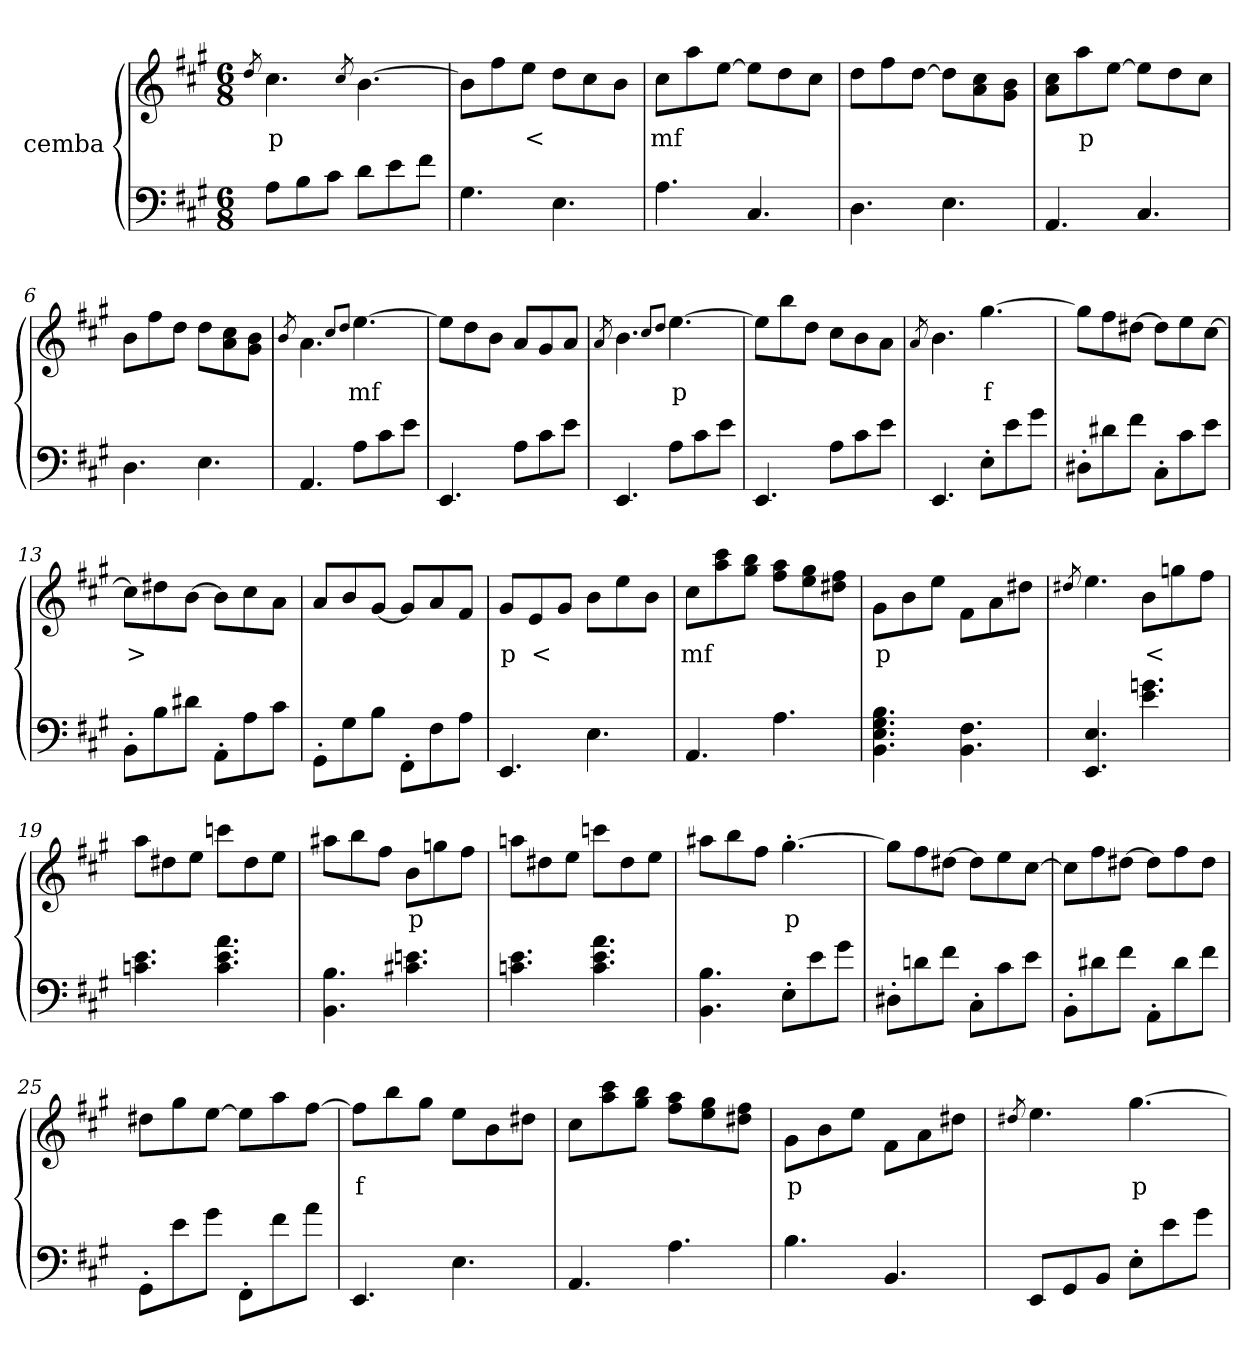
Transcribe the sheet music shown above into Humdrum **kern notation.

**kern	**kern	**text
*part2	*part1	*part1
*staff2	*staff1	*staff1
*I"cemba	*I"cemba	*
*clefF4	*clefG2	*
*k[f#c#g#]	*k[f#c#g#]	*
*A:	*A:	*
*M6/8	*M6/8	*
=1	=1	=1
.	8qdd/	.
8A\L	4.cc#\	p
8B\	.	.
8c#\J	.	.
.	8qcc#/	.
8d\L	[4.b\	.
8e\	.	.
8f#\J	.	.
=2	=2	=2
4.G#\	8b\L]	.
.	8ff#\	.
.	8ee\J	<
4.E\	8dd\L	.
.	8cc#\	.
.	8b\J	.
=3	=3	=3
4.A\	8cc#\L	mf
.	8aa\	.
.	[8ee\J	.
4.C#/	8ee\L]	.
.	8dd\	.
.	8cc#\J	.
=4	=4	=4
4.D\	8dd\L	.
.	8ff#\	.
.	[8dd\J	.
4.E\	8dd\L]	.
.	8a\ 8cc#\	.
.	8g#\ 8b\J	.
=5	=5	=5
4.AA/	8a\ 8cc#\L	.
.	8aa\	p
.	[8ee\J	.
4.C#/	8ee\L]	.
.	8dd\	.
.	8cc#\J	.
=6	=6	=6
4.D\	8b\L	.
.	8ff#\	.
.	8dd\J	.
4.E\	8dd\L	.
.	8a\ 8cc#\	.
.	8g#\ 8b\J	.
=7	=7	=7
.	8qb/	.
4.AA/	4.a\	.
.	8qcc#/L	.
.	8qdd/J	.
8A\L	[4.ee\	mf
8c#\	.	.
8e\J	.	.
=8	=8	=8
4.EE/	8ee\L]	.
.	8dd\	.
.	8b\J	.
8A\L	8a/L	.
8c#\	8g#/	.
8e\J	8a/J	.
=9	=9	=9
.	8qa/	.
4.EE/	4.b\	.
.	8qcc#/L	.
.	8qdd/J	.
8A\L	[4.ee\	p
8c#\	.	.
8e\J	.	.
=10	=10	=10
4.EE/	8ee\L]	.
.	8bb\	.
.	8dd\J	.
8A\L	8cc#\L	.
8c#\	8b\	.
8e\J	8a\J	.
=11	=11	=11
.	8qa/	.
4.EE/	4.b\	.
8E'>\L	[4.gg#\	f
8e\	.	.
8g#\J	.	.
=12	=12	=12
8D#X'>\L	8gg#\L]	.
8d#\	8ff#\	.
8f#\J	[8dd#X\J	.
8C#'>\L	8dd#\L]	.
8c#\	8ee\	.
8e\J	[8cc#\J	.
=13	=13	=13
8BB'>\L	8cc#\L]	>
8B\	8dd#X\	.
8d#X\J	[8b\J	.
8AA'>\L	8b\L]	.
8A\	8cc#\	.
8c#\J	8a\J	.
=14	=14	=14
8GG#'>\L	8a/L	.
8G#\	8b/	.
8B\J	[8g#/J	.
8FF#'>\L	8g#/L]	.
8F#\	8a/	.
8A\J	8f#/J	.
=15	=15	=15
4.EE/	8g#/L	p
.	8e/	<
.	8g#/J	.
4.E\	8b\L	.
.	8ee\	.
.	8b\J	.
=16	=16	=16
4.AA/	8cc#\L	mf
.	8aa\ 8ccc#\	.
.	8gg#\ 8bb\J	.
4.A\	8ff#\ 8aa\L	.
.	8ee\ 8gg#\	.
.	8dd#X\ 8ff#\J	.
=17	=17	=17
4.BB\ 4.E\ 4.G#\ 4.B\	8g#\L	p
.	8b\	.
.	8ee\J	.
4.BB\ 4.F#\	8f#\L	.
.	8a\	.
.	8dd#X\J	.
=18	=18	=18
.	8qdd#X/	.
4.EE/ 4.E/	4.ee\	.
4.e\ 4.gn\	8b\L	<
.	8ggn\	.
.	8ff#\J	.
=19	=19	=19
4.cn\ 4.e\	8aa\L	.
.	8dd#X\	.
.	8ee\J	.
4.c\ 4.e\ 4.a\	8cccn\L	.
.	8dd#\	.
.	8ee\J	.
=20	=20	=20
4.BB\ 4.B\	8aa#X\L	.
.	8bb\	.
.	8ff#\J	.
4.c#X\ 4.en\	8b\L	p
.	8ggn\	.
.	8ff#\J	.
=21	=21	=21
4.cn\ 4.e\	8aan\L	.
.	8dd#X\	.
.	8ee\J	.
4.c\ 4.e\ 4.a\	8cccn\L	.
.	8dd#\	.
.	8ee\J	.
=22	=22	=22
4.BB\ 4.B\	8aa#X\L	.
.	8bb\	.
.	8ff#\J	.
8E'>\L	[4.gg#'>\	p
8e\	.	.
8g#\J	.	.
=23	=23	=23
8D#X'>\L	8gg#\L]	.
8dn\	8ff#\	.
8f#\J	[8dd#X\J	.
8C#'>\L	8dd#\L]	.
8c#\	8ee\	.
8e\J	[8cc#\J	.
=24	=24	=24
8BB'>\L	8cc#\L]	.
8d#X\	8ff#\	.
8f#\J	[8dd#X\J	.
8AA'>\L	8dd#\L]	.
8d#\	8ff#\	.
8f#\J	8dd#\J	.
=25	=25	=25
8GG#'>\L	8dd#X\L	.
8e\	8gg#\	.
8g#\J	[8ee\J	.
8FF#'>\L	8ee\L]	.
8f#\	8aa\	.
8a\J	[8ff#\J	.
=26	=26	=26
4.EE/	8ff#\L]	f
.	8bb\	.
.	8gg#\J	.
4.E\	8ee\L	.
.	8b\	.
.	8dd#X\J	.
=27	=27	=27
4.AA/	8cc#\L	.
.	8aa\ 8ccc#\	.
.	8gg#\ 8bb\J	.
4.A\	8ff#\ 8aa\L	.
.	8ee\ 8gg#\	.
.	8dd#X\ 8ff#\J	.
=28	=28	=28
4.B\	8g#\L	p
.	8b\	.
.	8ee\J	.
4.BB/	8f#\L	.
.	8a\	.
.	8dd#X\J	.
=29	=29	=29
.	8qdd#X/	.
8EE/L	4.ee\	.
8GG#/	.	.
8BB/J	.	.
8E'>\L	[4.gg#\	p
8e\	.	.
8g#\J	.	.
=	=	=
*-	*-	*-
